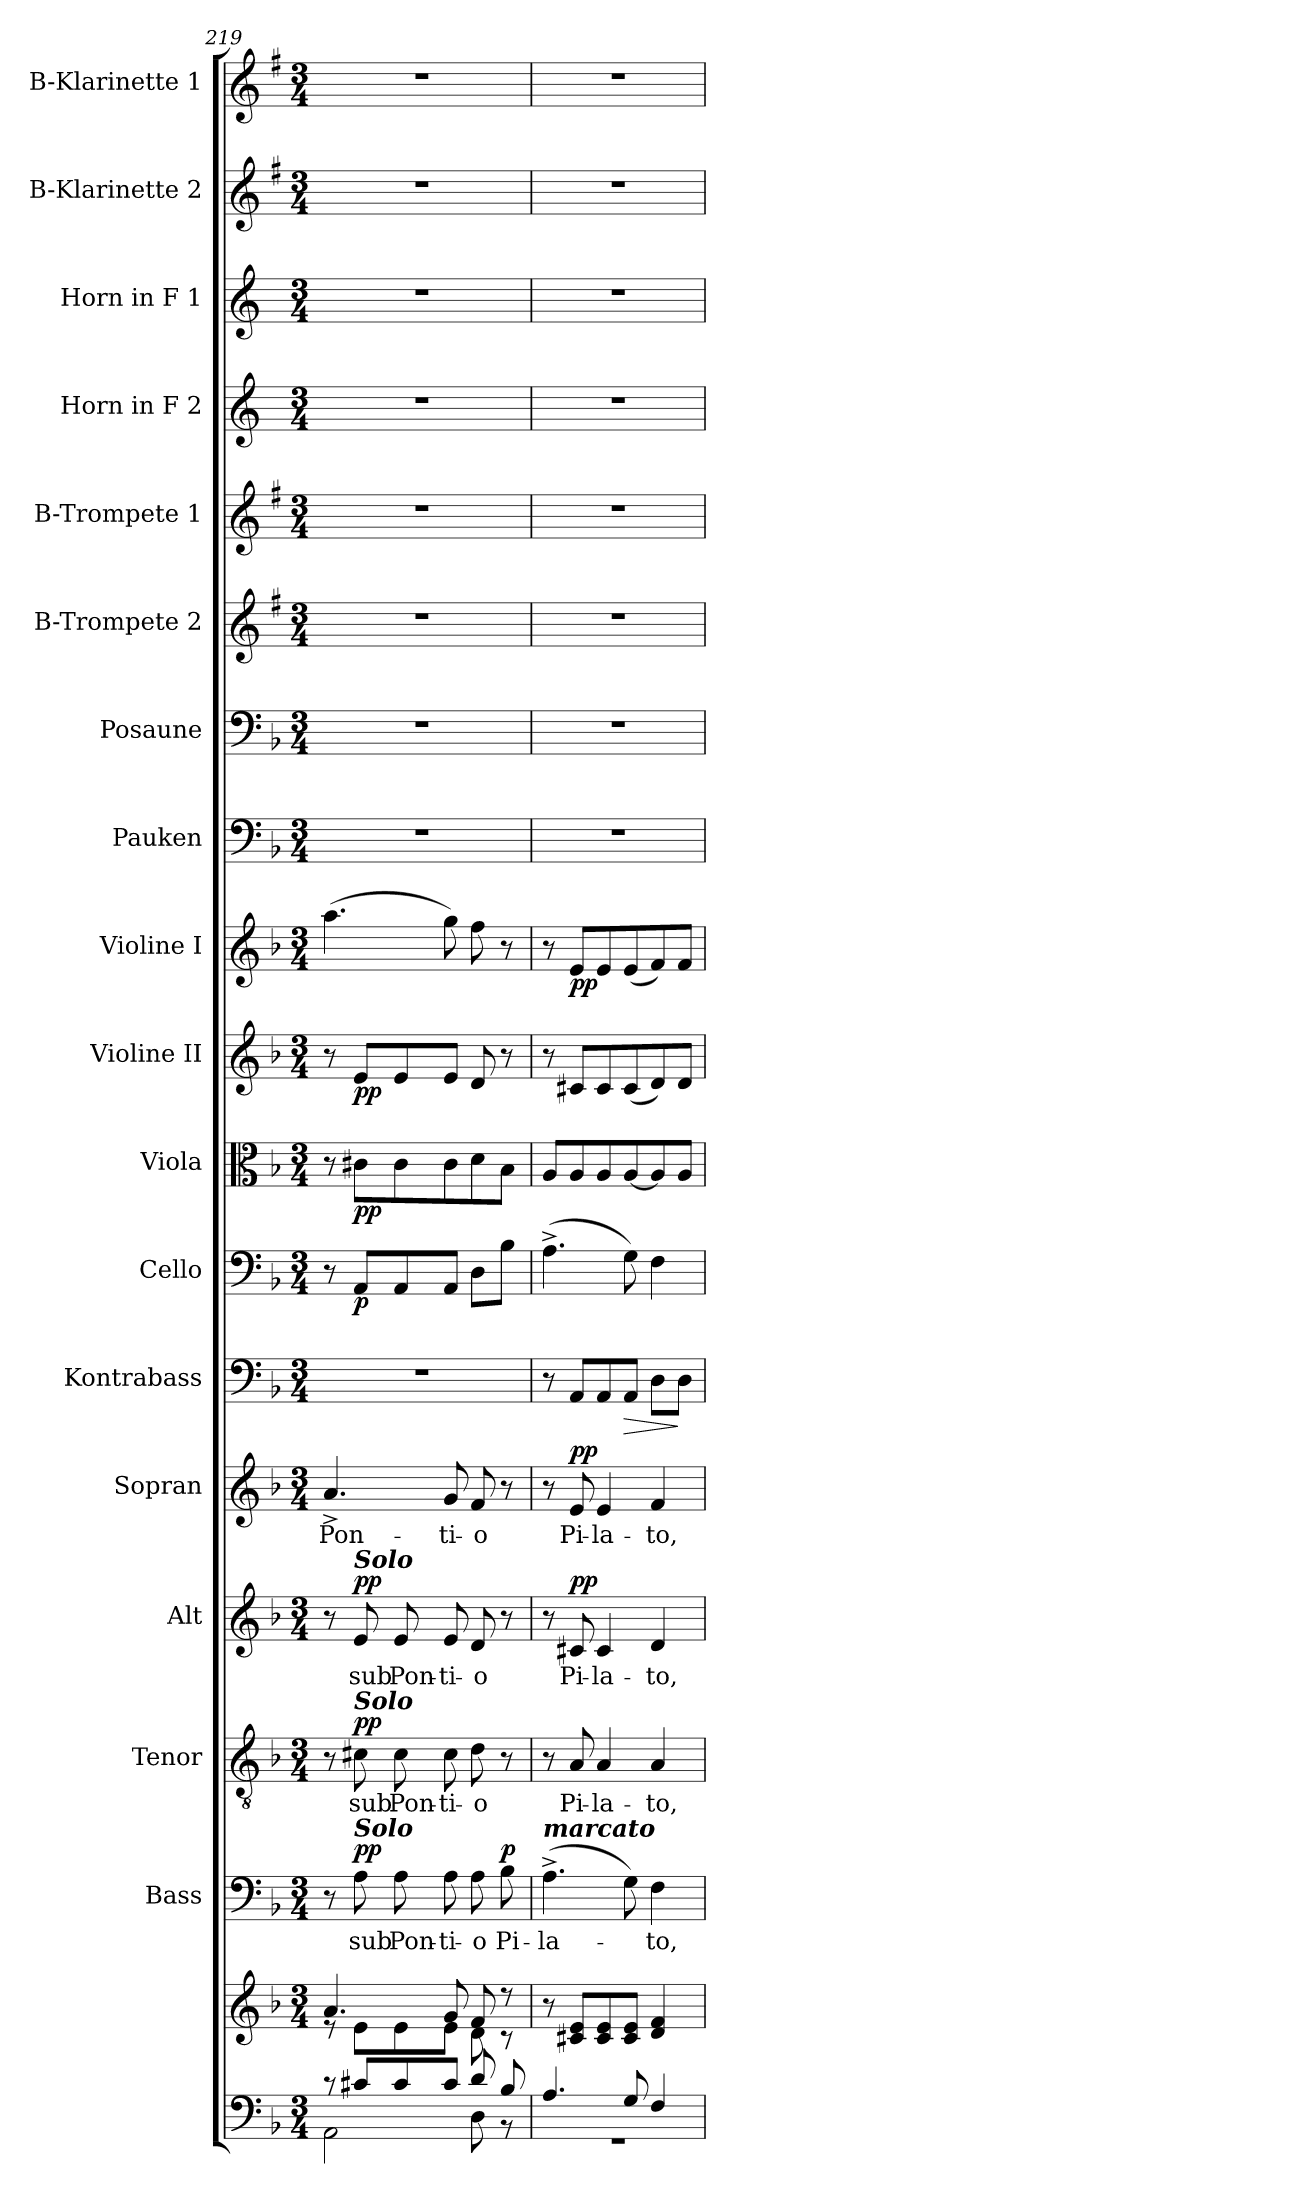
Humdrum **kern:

**kern	**kern	**kern	**text	**dynam	**kern	**text	**dynam	**kern	**text	**dynam	**kern	**text	**dynam	**kern	**dynam	**kern	**dynam	**kern	**dynam	**kern	**dynam	**kern	**dynam	**kern	**kern	**kern	**kern	**kern	**kern	**kern	**kern
*part18	*part18	*part17	*part17	*part17	*part16	*part16	*part16	*part15	*part15	*part15	*part14	*part14	*part14	*part13	*part13	*part12	*part12	*part11	*part11	*part10	*part10	*part9	*part9	*part8	*part7	*part6	*part5	*part4	*part3	*part2	*part1
*staff19	*staff18	*staff17	*staff17	*staff17	*staff16	*staff16	*staff16	*staff15	*staff15	*staff15	*staff14	*staff14	*staff14	*staff13	*staff13	*staff12	*staff12	*staff11	*staff11	*staff10	*staff10	*staff9	*staff9	*staff8	*staff7	*staff6	*staff5	*staff4	*staff3	*staff2	*staff1
*	*	*I"Bass	*	*	*I"Tenor	*	*	*I"Alt	*	*	*I"Sopran	*	*	*I"Kontrabass	*	*I"Cello	*	*I"Viola	*	*I"Violine II	*	*I"Violine I	*	*I"Pauken	*I"Posaune	*I"B-Trompete 2	*I"B-Trompete 1	*I"Horn in F 2	*I"Horn in F 1	*I"B-Klarinette 2	*I"B-Klarinette 1
*	*	*I'B.	*	*	*I'T.	*	*	*I'A.	*	*	*I'S.	*	*	*I'Kb.	*	*	*	*I'Vla.	*	*I'Vl. II	*	*I'Vl. I	*	*I'Pk.	*I'Pos.	*I'B Trp. 2	*I'B Trp. 1	*	*	*I'B Kl. 2	*I'B Kl. 1
*clefF4	*clefG2	*clefF4	*	*	*clefGv2	*	*	*clefG2	*	*	*clefG2	*	*	*clefF4	*	*clefF4	*	*clefC3	*	*clefG2	*	*clefG2	*	*clefF4	*clefF4	*clefG2	*clefG2	*clefG2	*clefG2	*clefG2	*clefG2
*	*	*	*	*	*	*	*	*	*	*	*	*	*	*ITrd7c12	*	*	*	*	*	*	*	*	*	*	*	*ITrd1c2	*ITrd1c2	*ITrd4c7	*ITrd4c7	*ITrd1c2	*ITrd1c2
*k[b-]	*k[b-]	*k[b-]	*	*	*k[b-]	*	*	*k[b-]	*	*	*k[b-]	*	*	*k[b-]	*	*k[b-]	*	*k[b-]	*	*k[b-]	*	*k[b-]	*	*k[b-]	*k[b-]	*k[b-]	*k[b-]	*k[b-]	*k[b-]	*k[b-]	*k[b-]
*F:	*F:	*F:	*	*	*F:	*	*	*F:	*	*	*F:	*	*	*F:	*	*F:	*	*F:	*	*F:	*	*F:	*	*F:	*F:	*F:	*F:	*F:	*F:	*F:	*F:
*M3/4	*M3/4	*M3/4	*	*	*M3/4	*	*	*M3/4	*	*	*M3/4	*	*	*M3/4	*	*M3/4	*	*M3/4	*	*M3/4	*	*M3/4	*	*M3/4	*M3/4	*M3/4	*M3/4	*M3/4	*M3/4	*M3/4	*M3/4
=219	=219	=219	=219	=219	=219	=219	=219	=219	=219	=219	=219	=219	=219	=219	=219	=219	=219	=219	=219	=219	=219	=219	=219	=219	=219	=219	=219	=219	=219	=219	=219
*^	*^	*	*	*	*	*	*	*	*	*	*	*	*	*	*	*	*	*	*	*	*	*	*	*	*	*	*	*	*	*	*
!	!	!	!	!	!	!	!	!	!	!	!	!	!	!LO:LY:b	!	!	!	!	!	!	!	!	!	!	!	!	!	!	!	!	!	!	!
8rc	2AA\	4.a/	8rd	8r	.	.	8r	.	.	8r	.	.	4.a^>/	Pon-	.	2.r	.	8r	.	8r	.	8r	.	(>4.aa\	.	2.r	2.r	2.r	2.r	2.r	2.r	2.r	2.r
!	!	!	!	!	!	!	!	!	!	!LO:TX:a:Bi:t=Solo	!	!	!	!	!	!	!	!	!	!	!	!	!	!	!	!	!	!	!	!	!	!	!
!	!	!	!	!	!	!	!LO:TX:a:Bi:t=Solo	!	!	!	!	!	!	!	!	!	!	!	!	!	!	!	!	!	!	!	!	!	!	!	!	!	!
!	!	!	!	!LO:TX:a:Bi:t=Solo	!	!	!	!	!	!	!	!	!	!	!	!	!	!	!	!	!	!	!	!	!	!	!	!	!	!	!	!	!
!	!	!	!	!	!LO:LY:b	!LO:DY:a	!	!LO:LY:b	!LO:DY:a	!	!LO:LY:b	!LO:DY:a	!	!	!	!	!	!	!LO:DY:b	!	!LO:DY:b	!	!LO:DY:b	!	!	!	!	!	!	!	!	!	!
8c#X/L	.	.	8e\L	8A\	sub	pp	8c#X\	sub	pp	8e/	sub	pp	.	.	.	.	.	8AA/L	p	8c#X\L	pp	8e/L	pp	.	.	.	.	.	.	.	.	.	.
!	!	!	!	!	!LO:LY:b	!	!	!LO:LY:b	!	!	!LO:LY:b	!	!	!	!	!	!	!	!	!	!	!	!	!	!	!	!	!	!	!	!	!	!
8c#/	.	.	8e\	8A\	Pon-	.	8c#\	Pon-	.	8e/	Pon-	.	.	.	.	.	.	8AA/	.	8c#\	.	8e/	.	.	.	.	.	.	.	.	.	.	.
!	!	!	!	!	!LO:LY:b	!	!	!LO:LY:b	!	!	!LO:LY:b	!	!	!LO:LY:b	!	!	!	!	!	!	!	!	!	!	!	!	!	!	!	!	!	!	!
8c#/J	.	8g/	8e\J	8A\	-ti-	.	8c#\	-ti-	.	8e/	-ti-	.	8g/	-ti-	.	.	.	8AA/J	.	8c#\	.	8e/J	.	8gg\)	.	.	.	.	.	.	.	.	.
!	!	!	!	!	!LO:LY:b	!	!	!LO:LY:b	!	!	!LO:LY:b	!	!	!LO:LY:b	!	!	!	!	!	!	!	!	!	!	!	!	!	!	!	!	!	!	!
8d/	8D\	8f/	8d\	8A\	-o	.	8d\	-o	.	8d/	-o	.	8f/	-o	.	.	.	8D\L	.	8d\	.	8d/	.	8ff\	.	.	.	.	.	.	.	.	.
!	!	!	!	!	!LO:LY:b	!LO:DY:a	!	!	!	!	!	!	!	!	!	!	!	!	!	!	!	!	!	!	!	!	!	!	!	!	!	!	!
8B-/	8rBB	8r	8r	8B-\	Pi-	p	8r	.	.	8r	.	.	8r	.	.	.	.	8B-\J	.	8B-\J	.	8r	.	8r	.	.	.	.	.	.	.	.	.
=220	=220	=220	=220	=220	=220	=220	=220	=220	=220	=220	=220	=220	=220	=220	=220	=220	=220	=220	=220	=220	=220	=220	=220	=220	=220	=220	=220	=220	=220	=220	=220	=220	=220
!	!	!	!	!LO:TX:a:Bi:t=marcato	!	!	!	!	!	!	!	!	!	!	!	!	!	!	!	!	!	!	!	!	!	!	!	!	!	!	!	!	!
!	!LO:N:vis=1	!	!	!	!LO:LY:b	!	!	!	!	!	!	!	!	!	!	!	!	!	!	!	!	!	!	!	!	!	!	!	!	!	!	!	!
*	*	*v	*v	*	*	*	*	*	*	*	*	*	*	*	*	*	*	*	*	*	*	*	*	*	*	*	*	*	*	*	*	*	*
4.A/	2.rGG	8r	(>4.A^>\	-la-	.	8r	.	.	8r	.	.	8r	.	.	8r	.	(>4.A^>\	.	8A/L	.	8r	.	8r	.	2.r	2.r	2.r	2.r	2.r	2.r	2.r	2.r
!	!	!	!	!	!	!	!LO:LY:b	!	!	!LO:LY:b	!LO:DY:a	!	!LO:LY:b	!LO:DY:a	!	!	!	!	!	!	!	!	!	!LO:DY:b	!	!	!	!	!	!	!	!
.	.	8c#X/ 8e/L	.	.	.	8A/	Pi-	.	8c#X/	Pi-	pp	8e/	Pi-	pp	8AAA/L	.	.	.	8A/	.	8c#X/L	.	8e/L	pp	.	.	.	.	.	.	.	.
!	!	!	!	!	!	!	!LO:LY:b	!	!	!LO:LY:b	!	!	!LO:LY:b	!	!	!	!	!	!	!	!	!	!	!	!	!	!	!	!	!	!	!
.	.	8c#/ 8e/	.	.	.	4A/	-la-	.	4c#/	-la-	.	4e/	-la-	.	8AAA/	.	.	.	8A/	.	8c#/	.	8e/	.	.	.	.	.	.	.	.	.
!	!	!	!	!	!	!	!	!	!	!	!	!	!	!	!	!LO:HP:b	!	!	!	!	!	!	!	!	!	!	!	!	!	!	!	!
8G/	.	8c#/ 8e/J	8G\)	.	.	.	.	.	.	.	.	.	.	.	8AAA/J	>	8G\)	.	[8A/	.	(<8c#/	.	(<8e/	.	.	.	.	.	.	.	.	.
!	!	!	!	!LO:LY:b	!	!	!LO:LY:b	!	!	!LO:LY:b	!	!	!LO:LY:b	!	!	!	!	!	!	!	!	!	!	!	!	!	!	!	!	!	!	!
4F/	.	4d/ 4f/	4F\	-to,	.	4A/	-to,	.	4d/	-to,	.	4f/	-to,	.	8DD\L	.	4F\	.	8A/]	.	8d/)	.	8f/)	.	.	.	.	.	.	.	.	.
.	.	.	.	.	.	.	.	.	.	.	.	.	.	.	8DD\J	]	.	.	8A/J	.	8d/J	.	8f/J	.	.	.	.	.	.	.	.	.
*v	*v	*	*	*	*	*	*	*	*	*	*	*	*	*	*	*	*	*	*	*	*	*	*	*	*	*	*	*	*	*	*	*
=	=	=	=	=	=	=	=	=	=	=	=	=	=	=	=	=	=	=	=	=	=	=	=	=	=	=	=	=	=	=	=
*-	*-	*-	*-	*-	*-	*-	*-	*-	*-	*-	*-	*-	*-	*-	*-	*-	*-	*-	*-	*-	*-	*-	*-	*-	*-	*-	*-	*-	*-	*-	*-
